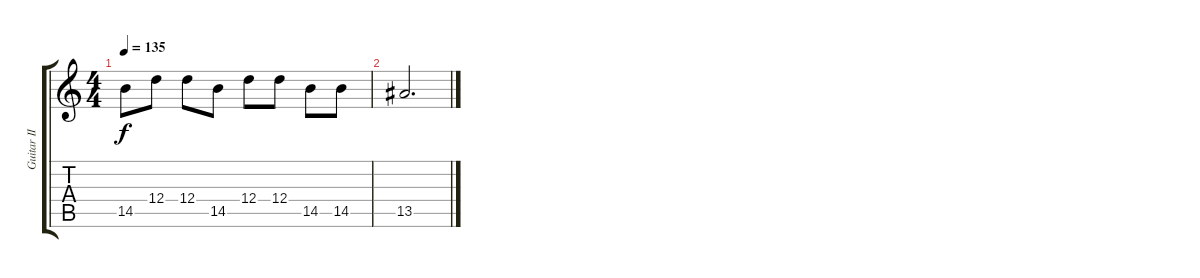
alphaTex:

\track ("Guitar II" "Guitar II") {instrument electricguitarjazz}
\staff {score tabs}
\tuning (E4 B3 G3 D3 A2 D2) {hide}
\ts (4 4)
\tempo 135
\clef g2
\ks c
14.5.8{dy f} 12.4.8 12.4.8 14.5.8 12.4.8 12.4.8 14.5.8 14.5.8 |
13.5.2{d}
